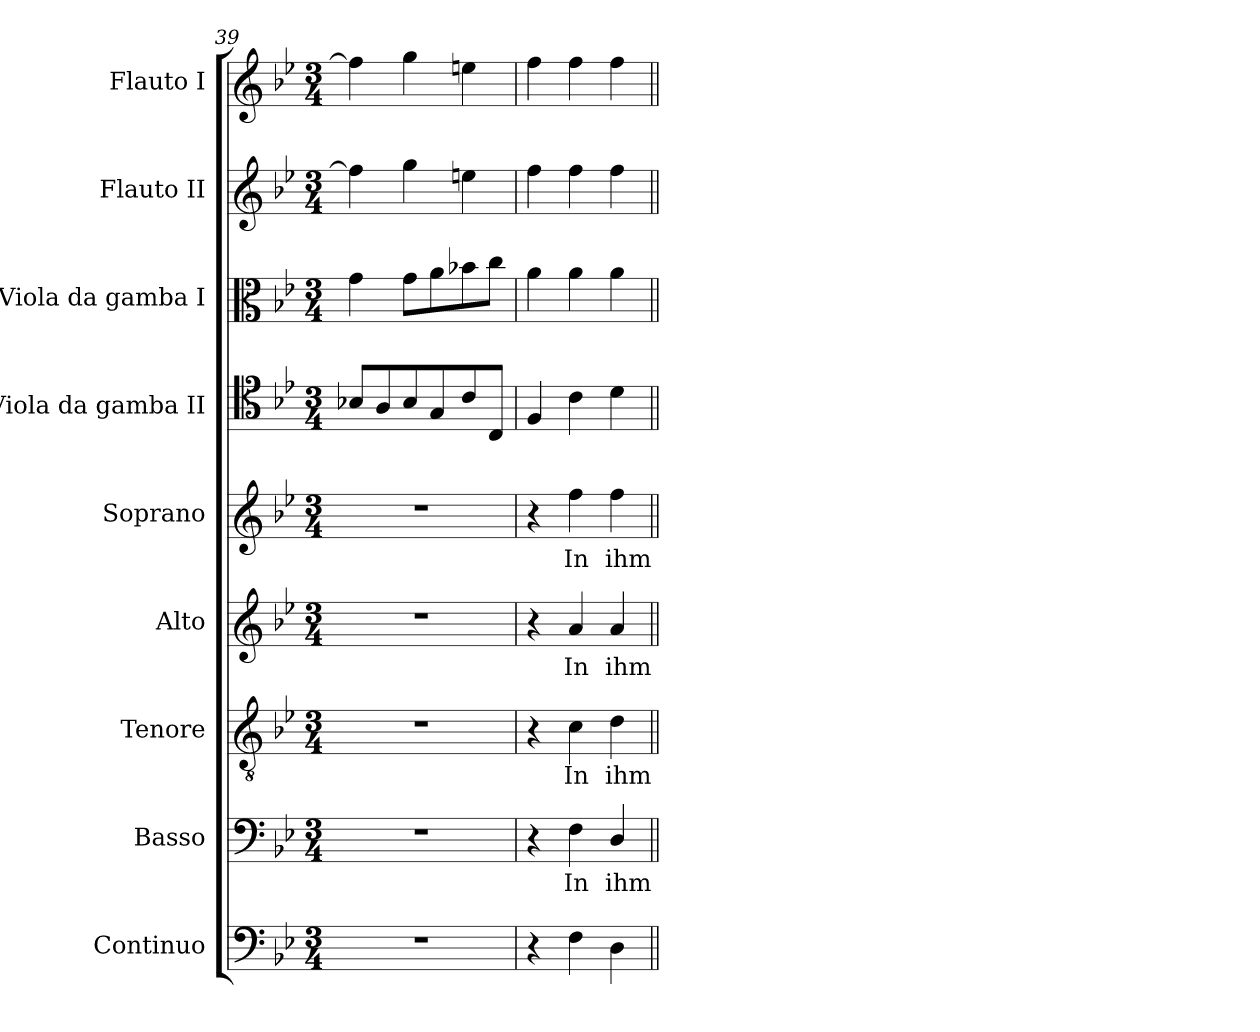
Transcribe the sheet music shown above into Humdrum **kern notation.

**kern	**kern	**text	**kern	**text	**kern	**text	**kern	**text	**kern	**kern	**kern	**kern
*part9	*part8	*part8	*part7	*part7	*part6	*part6	*part5	*part5	*part4	*part3	*part2	*part1
*staff9	*staff8	*staff8	*staff7	*staff7	*staff6	*staff6	*staff5	*staff5	*staff4	*staff3	*staff2	*staff1
*I"Continuo	*I"Basso	*	*I"Tenore	*	*I"Alto	*	*I"Soprano	*	*I"Viola da gamba II	*I"Viola da gamba I	*I"Flauto II	*I"Flauto I
*clefF4	*clefF4	*	*clefGv2	*	*clefG2	*	*clefG2	*	*clefC4	*clefC3	*clefG2	*clefG2
*	*	*	*ITrd7c12	*	*	*	*	*	*	*	*	*
*k[b-e-]	*k[b-e-]	*	*k[b-e-]	*	*k[b-e-]	*	*k[b-e-]	*	*k[b-e-]	*k[b-e-]	*k[b-e-]	*k[b-e-]
*B-:	*B-:	*	*B-:	*	*B-:	*	*B-:	*	*B-:	*B-:	*B-:	*B-:
*M3/4	*M3/4	*	*M3/4	*	*M3/4	*	*M3/4	*	*M3/4	*M3/4	*M3/4	*M3/4
=39	=39	=39	=39	=39	=39	=39	=39	=39	=39	=39	=39	=39
!LO:N:vis=1	!LO:N:vis=1	!	!LO:N:vis=1	!	!LO:N:vis=1	!	!LO:N:vis=1	!	!	!	!	!
2.r	2.r	.	2.r	.	2.r	.	2.r	.	8B-Xi/L	4gi\	4ffi\]	4ffi\]
.	.	.	.	.	.	.	.	.	8Ai/	.	.	.
.	.	.	.	.	.	.	.	.	8B-i/	8gi\L	4ggi\	4ggi\
.	.	.	.	.	.	.	.	.	8Gi/	8ai\	.	.
.	.	.	.	.	.	.	.	.	8ci/	8b-Xi\	4eeni\	4eeni\
.	.	.	.	.	.	.	.	.	8Ci/J	8cci\J	.	.
=40	=40	=40	=40	=40	=40	=40	=40	=40	=40	=40	=40	=40
4r	4r	.	4r	.	4r	.	4r	.	4Fi/	4ai\	4ffi\	4ffi\
!	!	!LO:LY:b:color=#000000	!	!	!	!	!	!	!	!	!	!
!	!	!	!	!LO:LY:b:color=#000000	!	!	!	!	!	!	!	!
!	!	!	!	!	!	!LO:LY:b:color=#000000	!	!	!	!	!	!
!	!	!	!	!	!	!	!	!LO:LY:b:color=#000000	!	!	!	!
4Fi\	4Fi\	In	4Ci\	In	4ai/	In	4ffi\	In	4ci\	4ai\	4ffi\	4ffi\
!	!	!LO:LY:b:color=#000000	!	!	!	!	!	!	!	!	!	!
!	!	!	!	!LO:LY:b:color=#000000	!	!	!	!	!	!	!	!
!	!	!	!	!	!	!LO:LY:b:color=#000000	!	!	!	!	!	!
!	!	!	!	!	!	!	!	!LO:LY:b:color=#000000	!	!	!	!
4Di\	4Di/	ihm	4Di\	ihm	4ai/	ihm	4ffi\	ihm	4di\	4ai\	4ffi\	4ffi\
=||	=||	=||	=||	=||	=||	=||	=||	=||	=||	=||	=||	=||
*-	*-	*-	*-	*-	*-	*-	*-	*-	*-	*-	*-	*-
